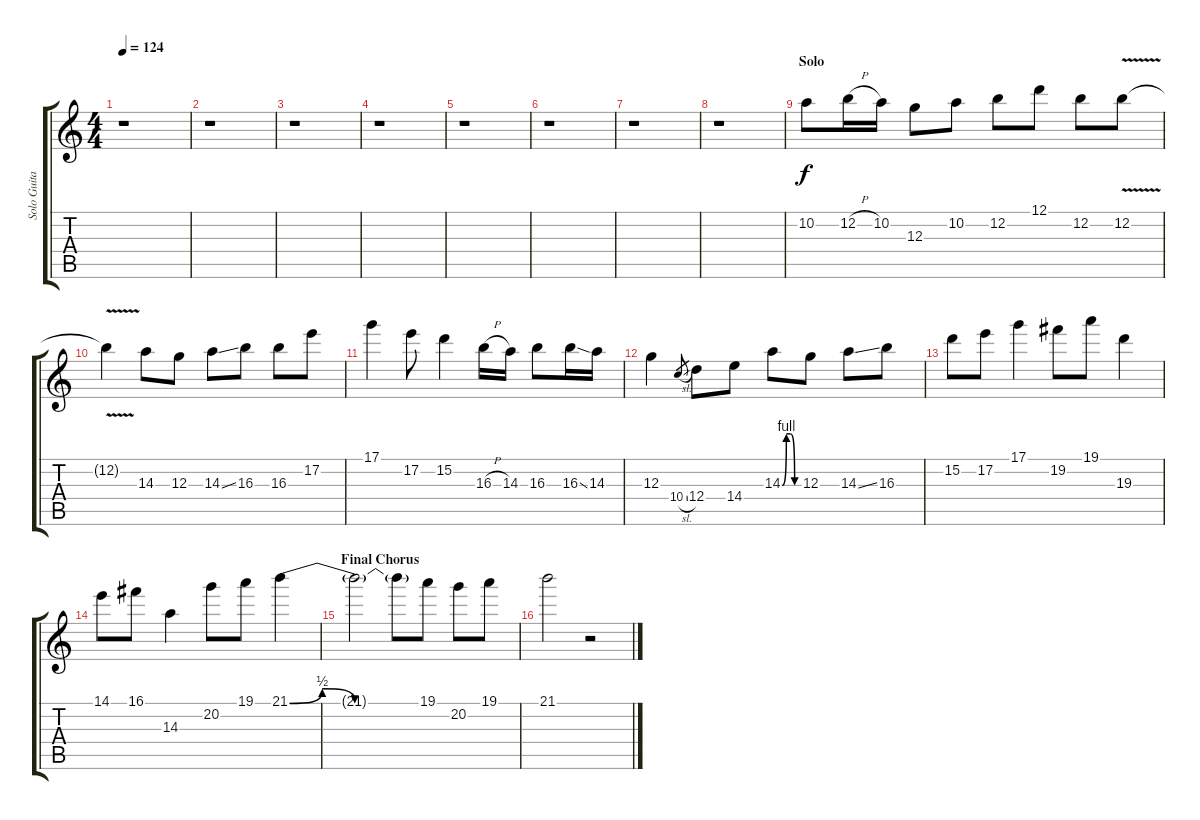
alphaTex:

\track ("Solo Guitar" "Solo Guita") {instrument overdrivenguitar}
\staff {score tabs}
\tuning (D4 B3 G3 D3 G2 D2) {hide}
\ts (4 4)
\tempo 124
\clef g2
\ks c
r.1{dy f} |
r.1 |
r.1 |
r.1 |
r.1 |
r.1 |
r.1 |
r.1 |
\section ("" "Solo")
10.2.8 12.2{h}.16 10.2.16 12.3.8 10.2.8 12.2.8 12.1.8 12.2.8 12.2{v}.8 |
12.2{t}.4 14.3.8 12.3.8 14.3{ss}.8 16.3.8 16.3.8 17.2.8 |
17.1.4 17.2.8 15.2.4 16.3{h}.16 14.3.16 16.3.8 16.3{ss}.16 14.3.16 |
12.3.4 10.4{sl}.8{gr} 12.4.8 14.4.8 14.3{be (custom 0 0 15 4 30 4 45 0 60 0)}.8 12.3.8 14.3{ss}.8 16.3.8 |
15.2.8 17.2.8 17.1.4 19.2.8 19.1.8 19.3.4 |
14.1.8 16.1.8 14.3.4 20.2.8 19.1.8 21.1{be (custom 0 0 15 2 30 0 45 0 60 0)}.4 |
\section ("" "Final Chorus")
21.1{t}.2 21.1{t}.8 19.1.8 20.2.8 19.1.8 |
21.1.2 r.2
